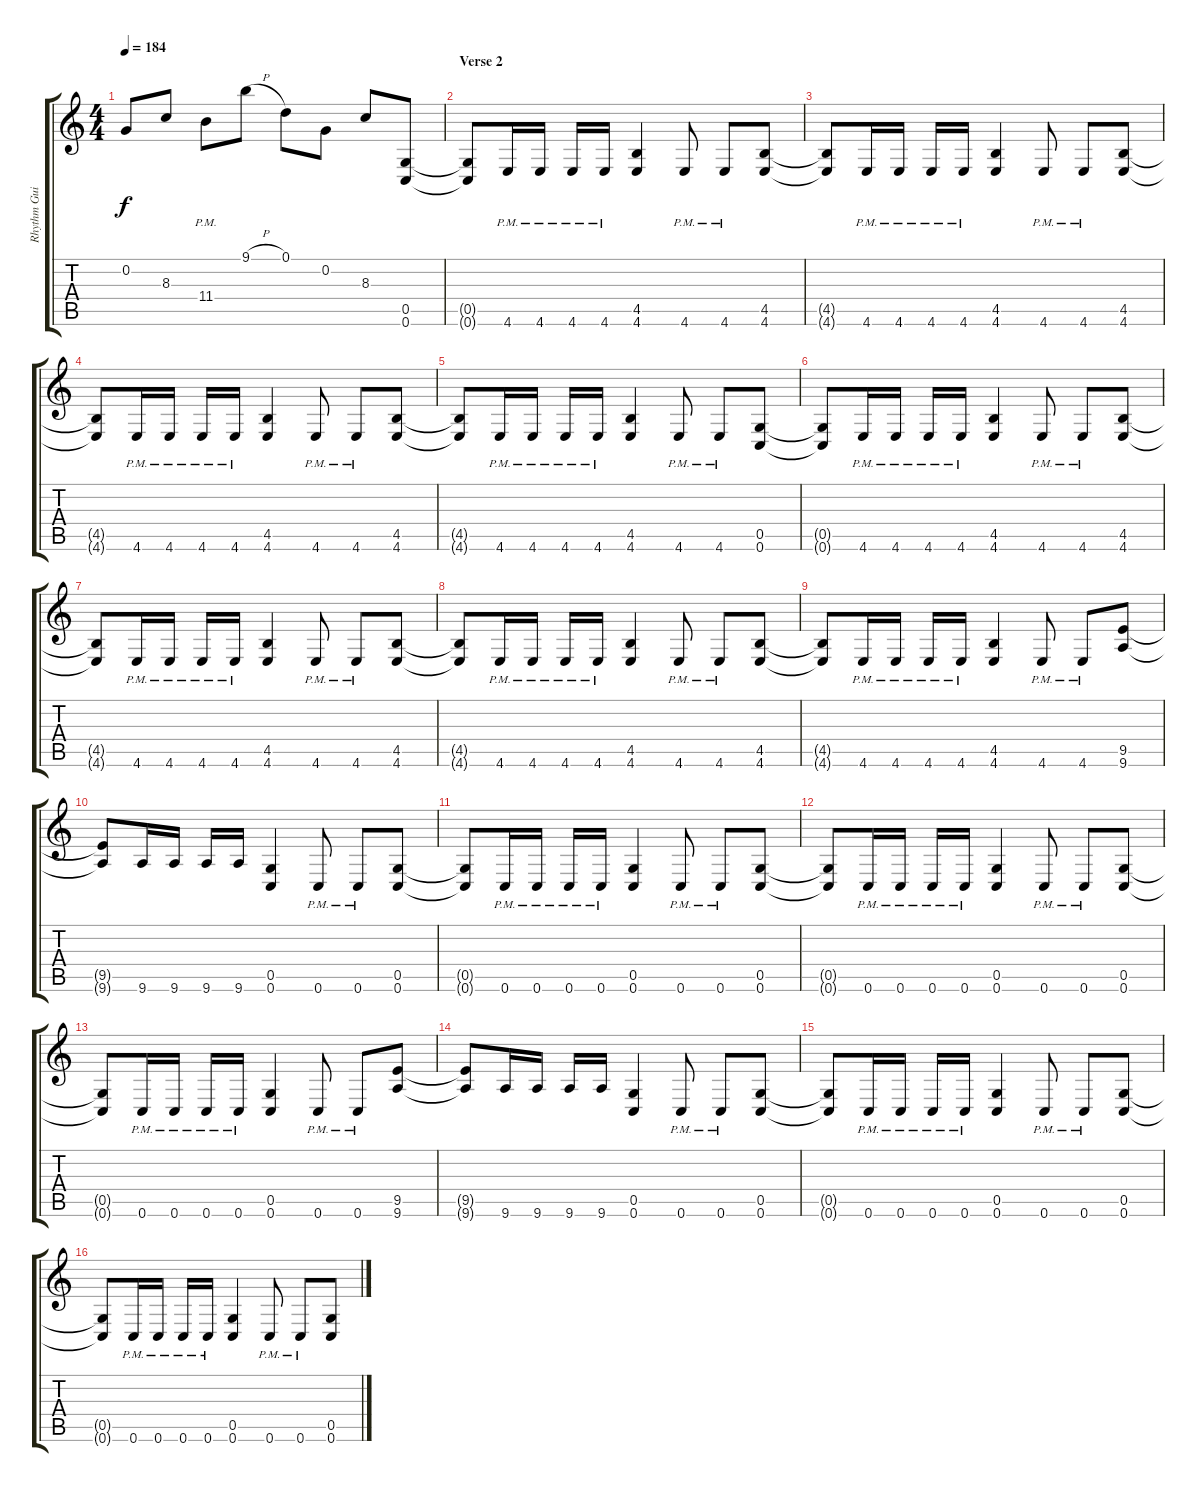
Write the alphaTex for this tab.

\track ("Rhythm Guitar" "Rhythm Gui") {instrument overdrivenguitar}
\staff {score tabs}
\tuning (D4 G3 E3 C3 G2 C2) {hide}
\ts (4 4)
\tempo 184
\clef g2
\ks c
0.2.8{dy f} 8.3.8 11.4{pm}.8 9.1{h}.8 0.1.8 0.2.8 8.3.8 (0.5 0.6).8 |
\section ("" "Verse 2")
(0.5{t} 0.6{t}).8 4.6{pm}.16 4.6{pm}.16 4.6{pm}.16 4.6{pm}.16 (4.5 4.6).4 4.6{pm}.8 4.6{pm}.8 (4.5 4.6).8 |
(4.5{t} 4.6{t}).8 4.6{pm}.16 4.6{pm}.16 4.6{pm}.16 4.6{pm}.16 (4.5 4.6).4 4.6{pm}.8 4.6{pm}.8 (4.5 4.6).8 |
(4.5{t} 4.6{t}).8 4.6{pm}.16 4.6{pm}.16 4.6{pm}.16 4.6{pm}.16 (4.5 4.6).4 4.6{pm}.8 4.6{pm}.8 (4.5 4.6).8 |
(4.5{t} 4.6{t}).8 4.6{pm}.16 4.6{pm}.16 4.6{pm}.16 4.6{pm}.16 (4.5 4.6).4 4.6{pm}.8 4.6{pm}.8 (0.5 0.6).8 |
(0.5{t} 0.6{t}).8 4.6{pm}.16 4.6{pm}.16 4.6{pm}.16 4.6{pm}.16 (4.5 4.6).4 4.6{pm}.8 4.6{pm}.8 (4.5 4.6).8 |
(4.5{t} 4.6{t}).8 4.6{pm}.16 4.6{pm}.16 4.6{pm}.16 4.6{pm}.16 (4.5 4.6).4 4.6{pm}.8 4.6{pm}.8 (4.5 4.6).8 |
(4.5{t} 4.6{t}).8 4.6{pm}.16 4.6{pm}.16 4.6{pm}.16 4.6{pm}.16 (4.5 4.6).4 4.6{pm}.8 4.6{pm}.8 (4.5 4.6).8 |
(4.5{t} 4.6{t}).8 4.6{pm}.16 4.6{pm}.16 4.6{pm}.16 4.6{pm}.16 (4.5 4.6).4 4.6{pm}.8 4.6{pm}.8 (9.5 9.6).8 |
(9.5{t} 9.6{t}).8 9.6.16 9.6.16 9.6.16 9.6.16 (0.5 0.6).4 0.6{pm}.8 0.6{pm}.8 (0.5 0.6).8 |
(0.5{t} 0.6{t}).8 0.6{pm}.16 0.6{pm}.16 0.6{pm}.16 0.6{pm}.16 (0.5 0.6).4 0.6{pm}.8 0.6{pm}.8 (0.5 0.6).8 |
(0.5{t} 0.6{t}).8 0.6{pm}.16 0.6{pm}.16 0.6{pm}.16 0.6{pm}.16 (0.5 0.6).4 0.6{pm}.8 0.6{pm}.8 (0.5 0.6).8 |
(0.5{t} 0.6{t}).8 0.6{pm}.16 0.6{pm}.16 0.6{pm}.16 0.6{pm}.16 (0.5 0.6).4 0.6{pm}.8 0.6{pm}.8 (9.5 9.6).8 |
(9.5{t} 9.6{t}).8 9.6.16 9.6.16 9.6.16 9.6.16 (0.5 0.6).4 0.6{pm}.8 0.6{pm}.8 (0.5 0.6).8 |
(0.5{t} 0.6{t}).8 0.6{pm}.16 0.6{pm}.16 0.6{pm}.16 0.6{pm}.16 (0.5 0.6).4 0.6{pm}.8 0.6{pm}.8 (0.5 0.6).8 |
(0.5{t} 0.6{t}).8 0.6{pm}.16 0.6{pm}.16 0.6{pm}.16 0.6{pm}.16 (0.5 0.6).4 0.6{pm}.8 0.6{pm}.8 (0.5 0.6).8
